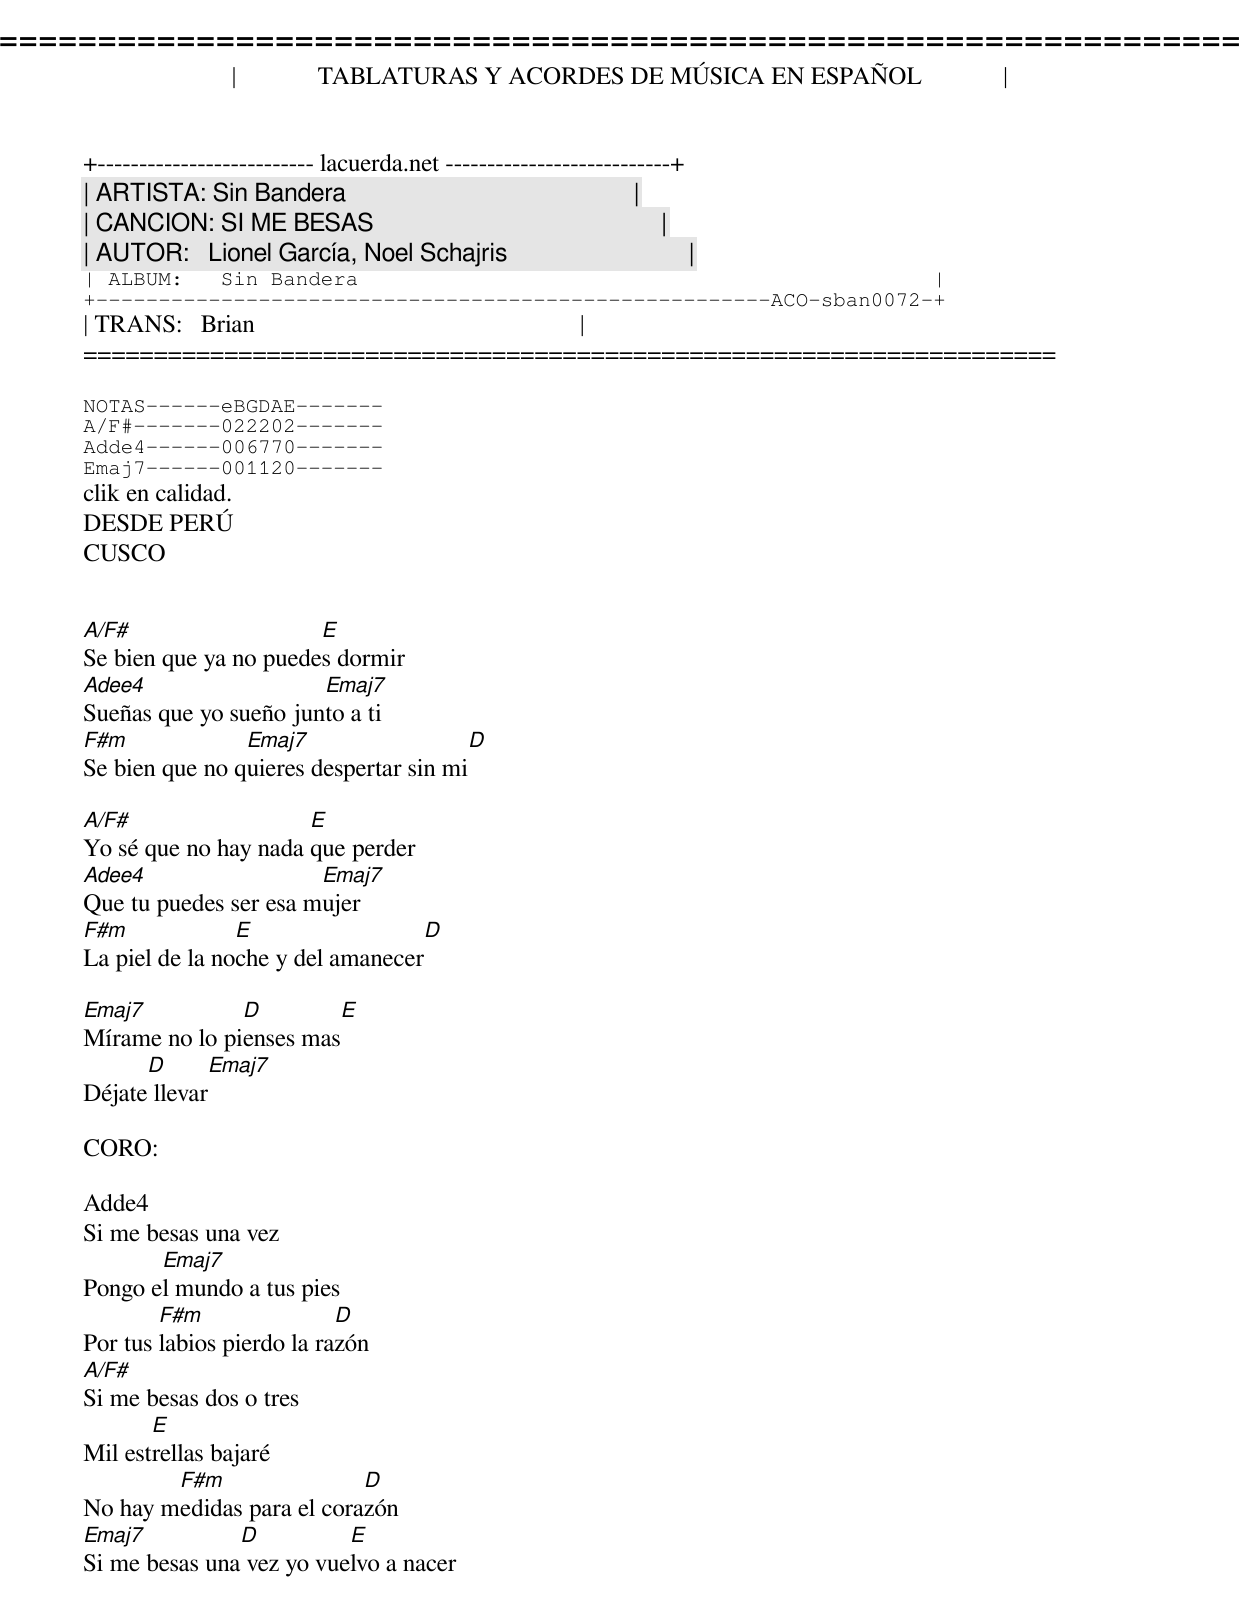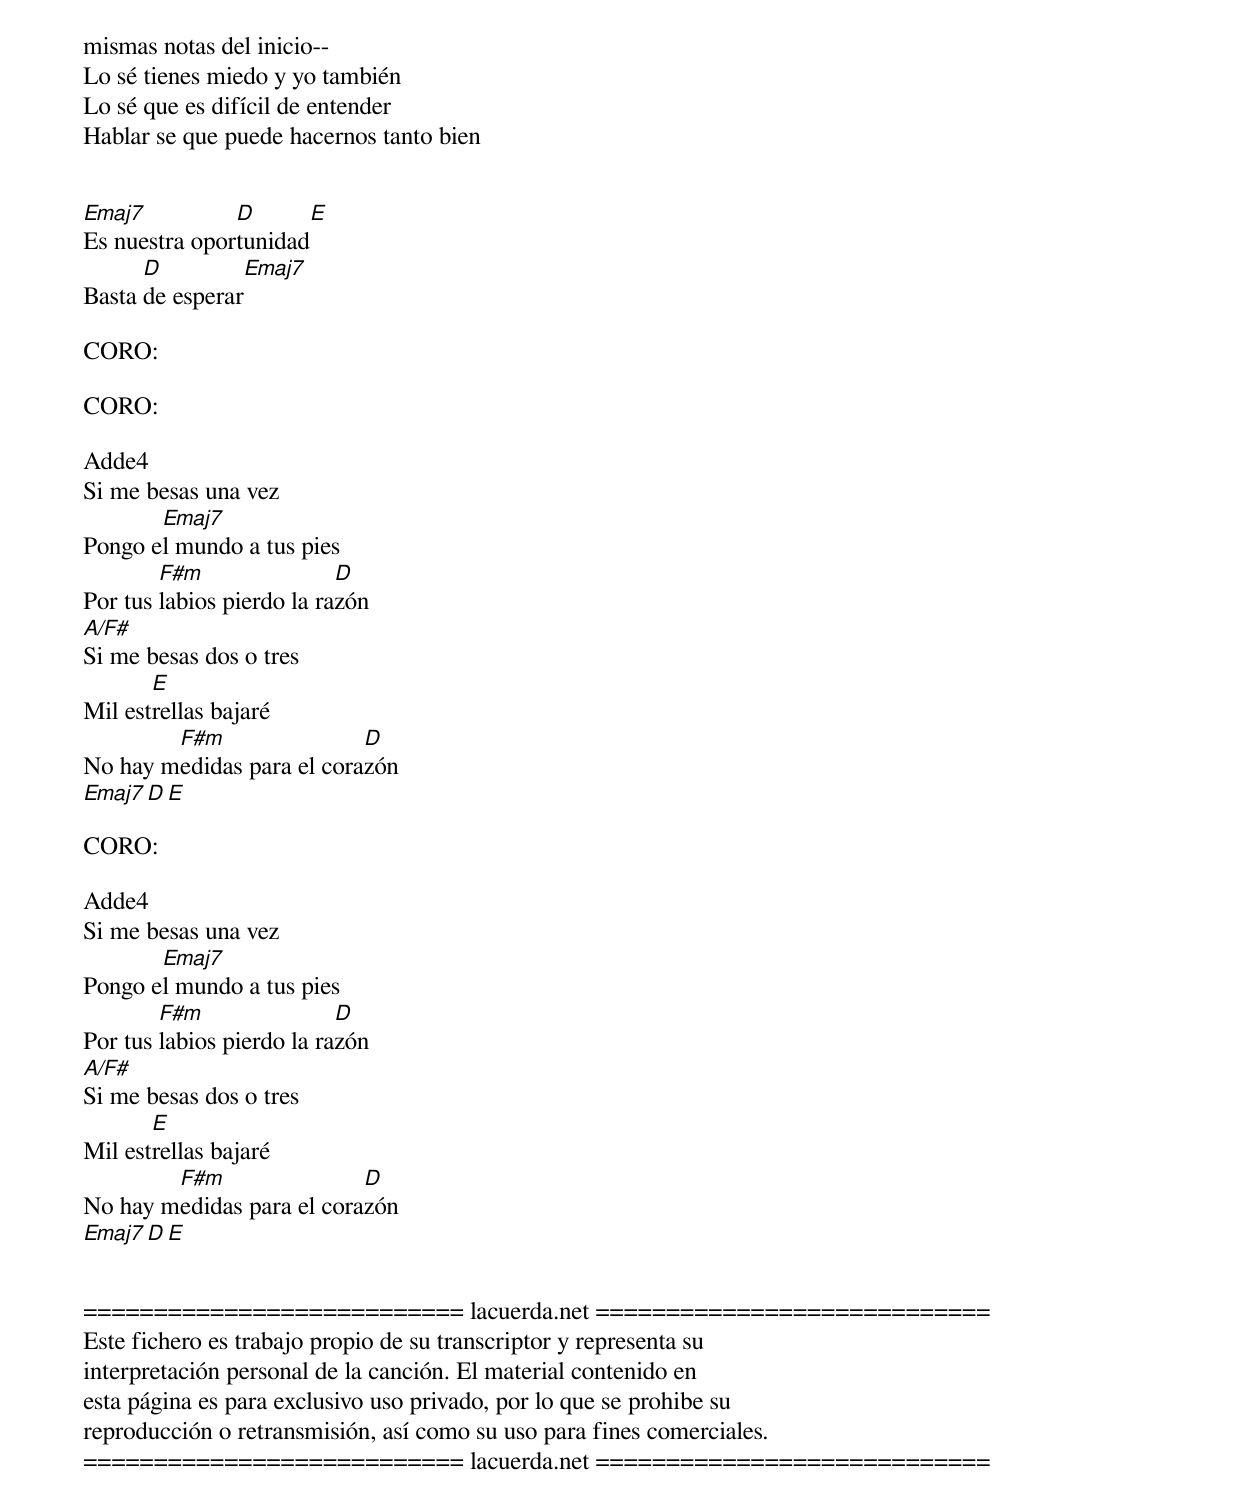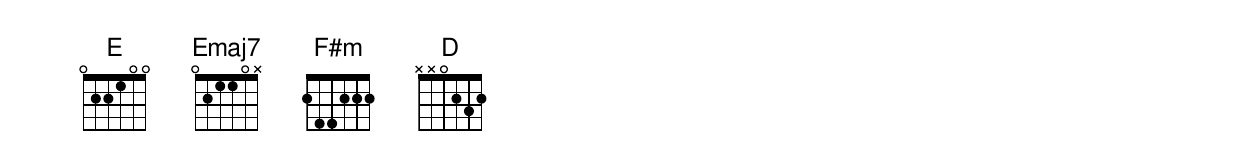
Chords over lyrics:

=====================================================================
|             TABLATURAS Y ACORDES DE MÚSICA EN ESPAÑOL             |
+-------------------------- lacuerda.net ---------------------------+
| ARTISTA: Sin Bandera                                              |
| CANCION: SI ME BESAS                                              |
| AUTOR:   Lionel García, Noel Schajris                             |
| ALBUM:   Sin Bandera                                              |
+------------------------------------------------------ACO-sban0072-+
| TRANS:   Brian                                                    |
=====================================================================

NOTAS------eBGDAE-------
A/F#-------022202-------
Adde4------006770-------
Emaj7------001120-------
clik en calidad.
DESDE PERÚ
CUSCO


A/F#                   E
Se bien que ya no puedes dormir
Adee4                  Emaj7
Sueñas que yo sueño junto a ti
F#m             Emaj7                  D
Se bien que no quieres despertar sin mi

A/F#                  E
Yo sé que no hay nada que perder
Adee4                  Emaj7
Que tu puedes ser esa mujer
F#m             E                  D
La piel de la noche y del amanecer

Emaj7          D          E
Mírame no lo pienses mas
      D      Emaj7
Déjate llevar

CORO:

Adde4
Si me besas una vez
       Emaj7
Pongo el mundo a tus pies
        F#m                D
Por tus labios pierdo la razón
A/F#
Si me besas dos o tres
       E
Mil estrellas bajaré
        F#m                D
No hay medidas para el corazón
Emaj7          D          E
Si me besas una vez yo vuelvo a nacer


mismas notas del inicio--
Lo sé tienes miedo y yo también
Lo sé que es difícil de entender
Hablar se que puede hacernos tanto bien


Emaj7          D          E
Es nuestra oportunidad
      D          Emaj7
Basta de esperar

CORO:

CORO:

Adde4
Si me besas una vez
       Emaj7
Pongo el mundo a tus pies
        F#m                D
Por tus labios pierdo la razón
A/F#
Si me besas dos o tres
       E
Mil estrellas bajaré
        F#m                D
No hay medidas para el corazón
Emaj7          D          E

CORO:

Adde4
Si me besas una vez
       Emaj7
Pongo el mundo a tus pies
        F#m                D
Por tus labios pierdo la razón
A/F#
Si me besas dos o tres
       E
Mil estrellas bajaré
        F#m                D
No hay medidas para el corazón
Emaj7          D          E


=========================== lacuerda.net ============================
Este fichero es trabajo propio de su transcriptor y representa su
interpretación personal de la canción. El material contenido en
esta página es para exclusivo uso privado, por lo que se prohibe su
reproducción o retransmisión, así como su uso para fines comerciales.
=========================== lacuerda.net ============================
